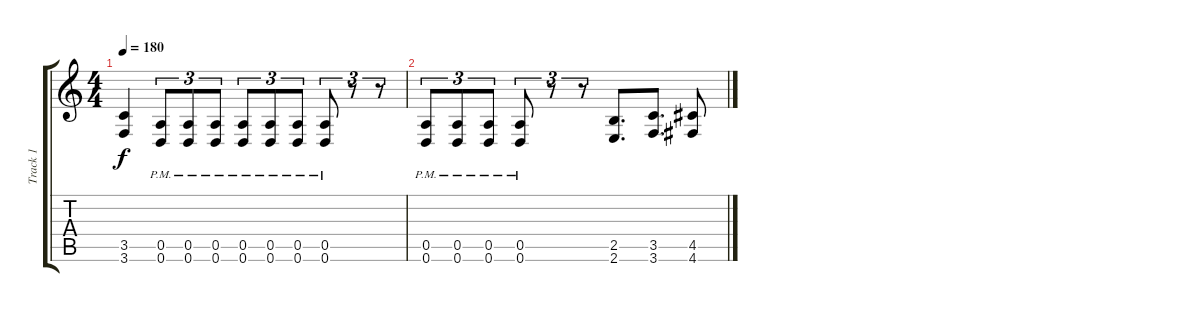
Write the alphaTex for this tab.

\track ("Track 1" "Track 1") {instrument distortionguitar}
\staff {score tabs}
\tuning (E4 B3 G3 D3 A2 D2) {hide}
\ts (4 4)
\tempo 180
\clef g2
\ks c
(3.5{t} 3.6{t}).4{dy f} (0.5{pm} 0.6{pm}).8{tu (3 2)} (0.5{pm} 0.6{pm}).8{tu (3 2)} (0.5{pm} 0.6{pm}).8{tu (3 2)} (0.5{pm} 0.6{pm}).8{tu (3 2)} (0.5{pm} 0.6{pm}).8{tu (3 2)} (0.5{pm} 0.6{pm}).8{tu (3 2)} (0.5{pm} 0.6{pm}).8{tu (3 2)} r.8{tu (3 2)} r.8{tu (3 2)} |
(0.5{pm} 0.6{pm}).8{tu (3 2)} (0.5{pm} 0.6{pm}).8{tu (3 2)} (0.5{pm} 0.6{pm}).8{tu (3 2)} (0.5{pm} 0.6{pm}).8{tu (3 2)} r.8{tu (3 2)} r.8{tu (3 2)} (2.5 2.6).8{d} (3.5 3.6).8{d} (4.5 4.6).8
